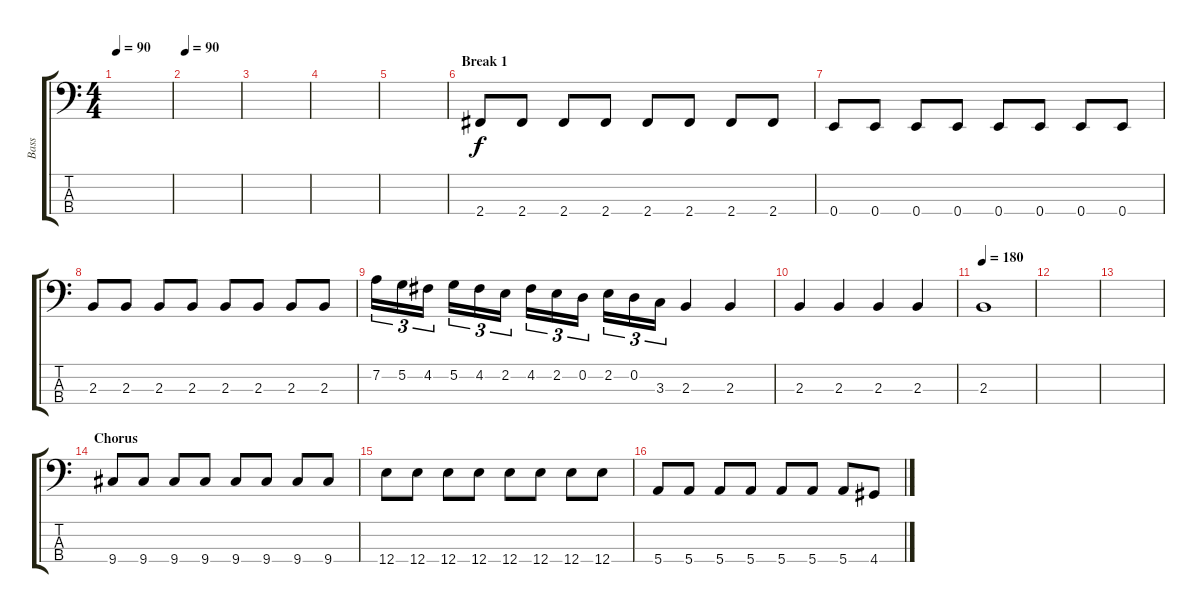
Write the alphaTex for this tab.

\track ("Bass" "Bass") {instrument electricbassfinger}
\staff {score tabs}
\tuning (G2 D2 A1 E1) {hide}
\ts (4 4)
\tempo 90
\clef f4
\ks c
|
\tempo 90
|
|
|
|
\section ("" "Break 1")
2.4.8 2.4.8 2.4.8 2.4.8 2.4.8 2.4.8 2.4.8 2.4.8 |
0.4.8 0.4.8 0.4.8 0.4.8 0.4.8 0.4.8 0.4.8 0.4.8 |
2.3.8 2.3.8 2.3.8 2.3.8 2.3.8 2.3.8 2.3.8 2.3.8 |
7.2.16{tu (3 2)} 5.2.16{tu (3 2)} 4.2.16{tu (3 2)} 5.2.16{tu (3 2)} 4.2.16{tu (3 2)} 2.2.16{tu (3 2)} 4.2.16{tu (3 2)} 2.2.16{tu (3 2)} 0.2.16{tu (3 2)} 2.2.16{tu (3 2)} 0.2.16{tu (3 2)} 3.3.16{tu (3 2)} 2.3.4 2.3.4 |
2.3.4 2.3.4 2.3.4 2.3.4 |
\tempo 180
2.3.1 |
|
|
\section ("" "Chorus")
9.4.8 9.4.8 9.4.8 9.4.8 9.4.8 9.4.8 9.4.8 9.4.8 |
12.4.8 12.4.8 12.4.8 12.4.8 12.4.8 12.4.8 12.4.8 12.4.8 |
5.4.8 5.4.8 5.4.8 5.4.8 5.4.8 5.4.8 5.4.8 4.4.8
